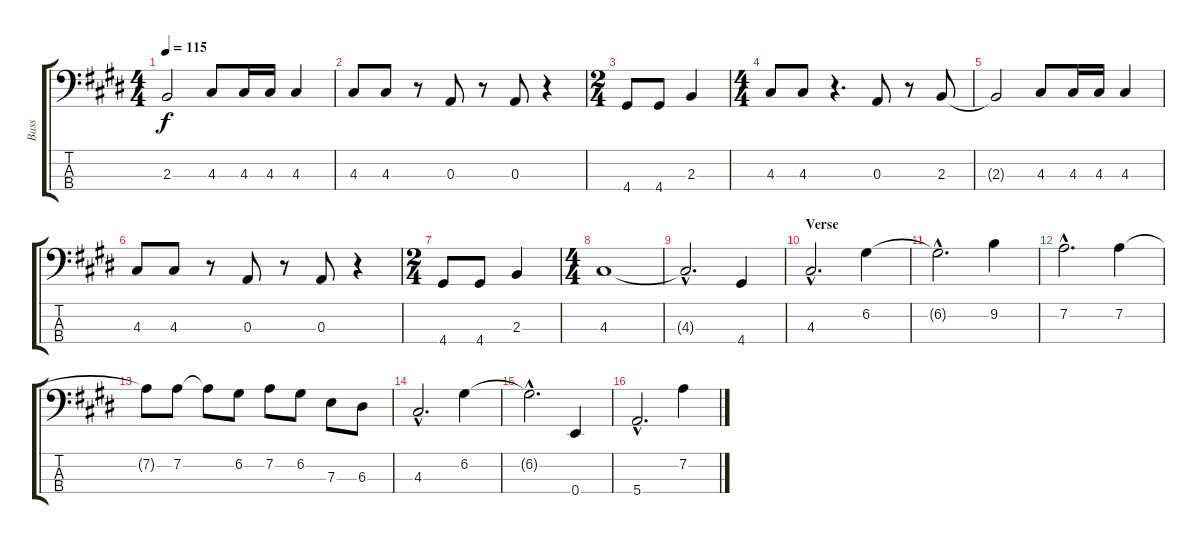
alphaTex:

\track ("Bass" "Bass") {instrument electricbassfinger}
\staff {score tabs}
\tuning (G2 D2 A1 E1) {hide}
\ts (4 4)
\tempo 115
\clef f4
\ks e
2.3{t}.2{dy f} 4.3.8 4.3.16 4.3.16 4.3.4 |
4.3.8 4.3.8 r.8 0.3.8 r.8 0.3.8 r.4 |
\ts (2 4)
4.4.8 4.4.8 2.3.4 |
\ts (4 4)
4.3.8 4.3.8 r.4{d} 0.3.8 r.8 2.3.8 |
2.3{t}.2 4.3.8 4.3.16 4.3.16 4.3.4 |
4.3.8 4.3.8 r.8 0.3.8 r.8 0.3.8 r.4 |
\ts (2 4)
4.4.8 4.4.8 2.3.4 |
\ts (4 4)
4.3.1 |
4.3{hac t}.2{d} 4.4.4 |
\section ("" "Verse")
4.3{hac}.2{d} 6.2.4 |
6.2{hac t}.2{d} 9.2.4 |
7.2{hac}.2{d} 7.2.4 |
7.2{t}.8 7.2.8 7.2{t}.8 6.2.8 7.2.8 6.2.8 7.3.8 6.3.8 |
4.3{hac}.2{d} 6.2.4 |
6.2{hac t}.2{d} 0.4.4 |
5.4{hac}.2{d} 7.2.4
